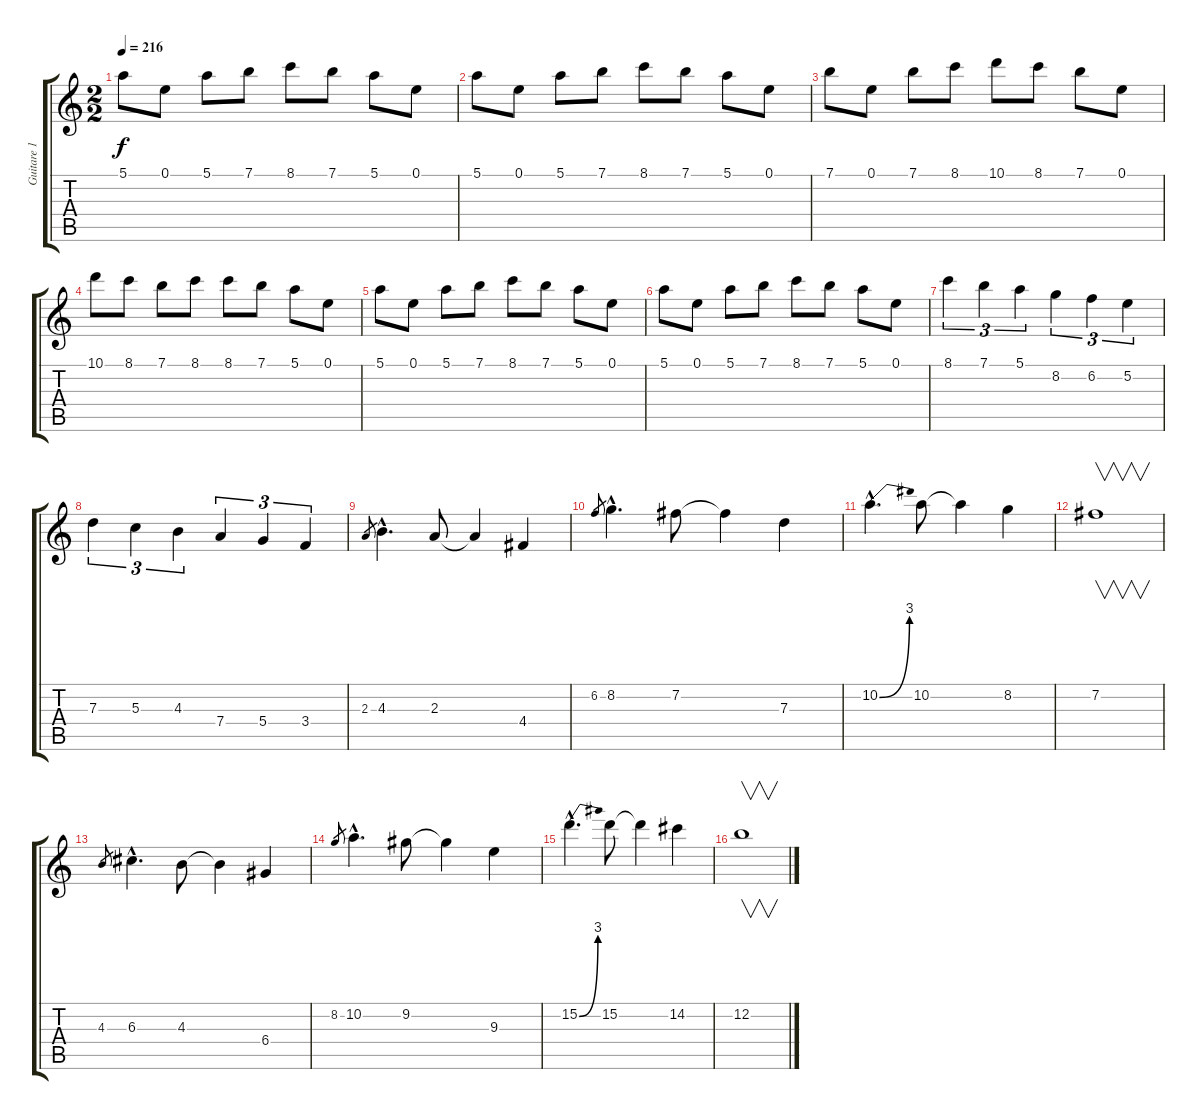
\track ("Guitare 1" "Guitare 1") {instrument distortionguitar}
\staff {score tabs}
\tuning (E4 B3 G3 D3 A2 E2) {hide}
\ts (2 2)
\tempo 216
\clef g2
\ks c
5.1.8{dy f} 0.1.8 5.1.8 7.1.8 8.1.8 7.1.8 5.1.8 0.1.8 |
5.1.8 0.1.8 5.1.8 7.1.8 8.1.8 7.1.8 5.1.8 0.1.8 |
7.1.8 0.1.8 7.1.8 8.1.8 10.1.8 8.1.8 7.1.8 0.1.8 |
10.1.8 8.1.8 7.1.8 8.1.8 8.1.8 7.1.8 5.1.8 0.1.8 |
5.1.8 0.1.8 5.1.8 7.1.8 8.1.8 7.1.8 5.1.8 0.1.8 |
5.1.8 0.1.8 5.1.8 7.1.8 8.1.8 7.1.8 5.1.8 0.1.8 |
8.1.4{tu (3 2)} 7.1.4{tu (3 2)} 5.1.4{tu (3 2)} 8.2.4{tu (3 2)} 6.2.4{tu (3 2)} 5.2.4{tu (3 2)} |
7.3.4{tu (3 2)} 5.3.4{tu (3 2)} 4.3.4{tu (3 2)} 7.4.4{tu (3 2)} 5.4.4{tu (3 2)} 3.4.4{tu (3 2)} |
2.3.8{gr} 4.3{hac}.4{d} 2.3.8 2.3{t}.4 4.4.4 |
6.2.8{gr} 8.2{hac}.4{d} 7.2.8 7.2{t}.4 7.3.4 |
10.2{be (bend 0 0 60 12) hac}.4{d} 10.2.8 10.2{t}.4 8.2.4 |
7.2.1{v} |
4.3.8{gr} 6.3{hac}.4{d} 4.3.8 4.3{t}.4 6.4.4 |
8.2.8{gr} 10.2{hac}.4{d} 9.2.8 9.2{t}.4 9.3.4 |
15.2{be (bend 0 0 60 12) hac}.4{d} 15.2.8 15.2{t}.4 14.2.4 |
12.2.1{v}
